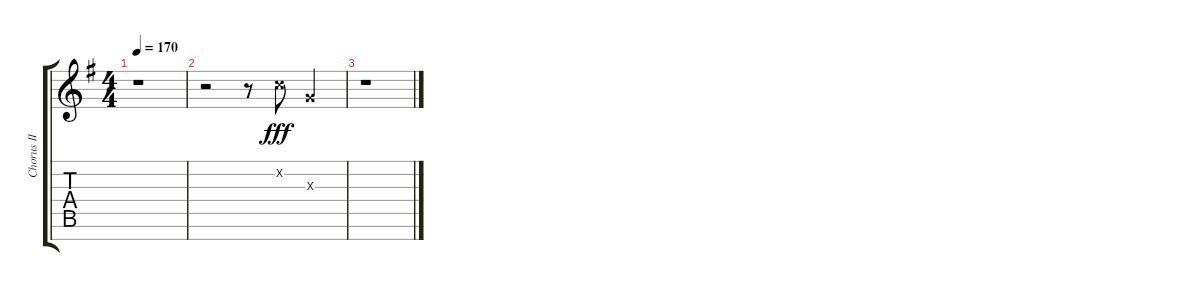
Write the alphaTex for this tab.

\track ("Chorus II" "Chorus II") {instrument voiceoohs}
\staff {score tabs}
\tuning (E5 B4 G4 D4 A3 E3 B2) {hide}
\ts (4 4)
\tempo 170
\clef g2
\ks g
r.1{dy fff} |
r.2 r.8 1.2{x}.8 0.3{x}.4 |
r.1
